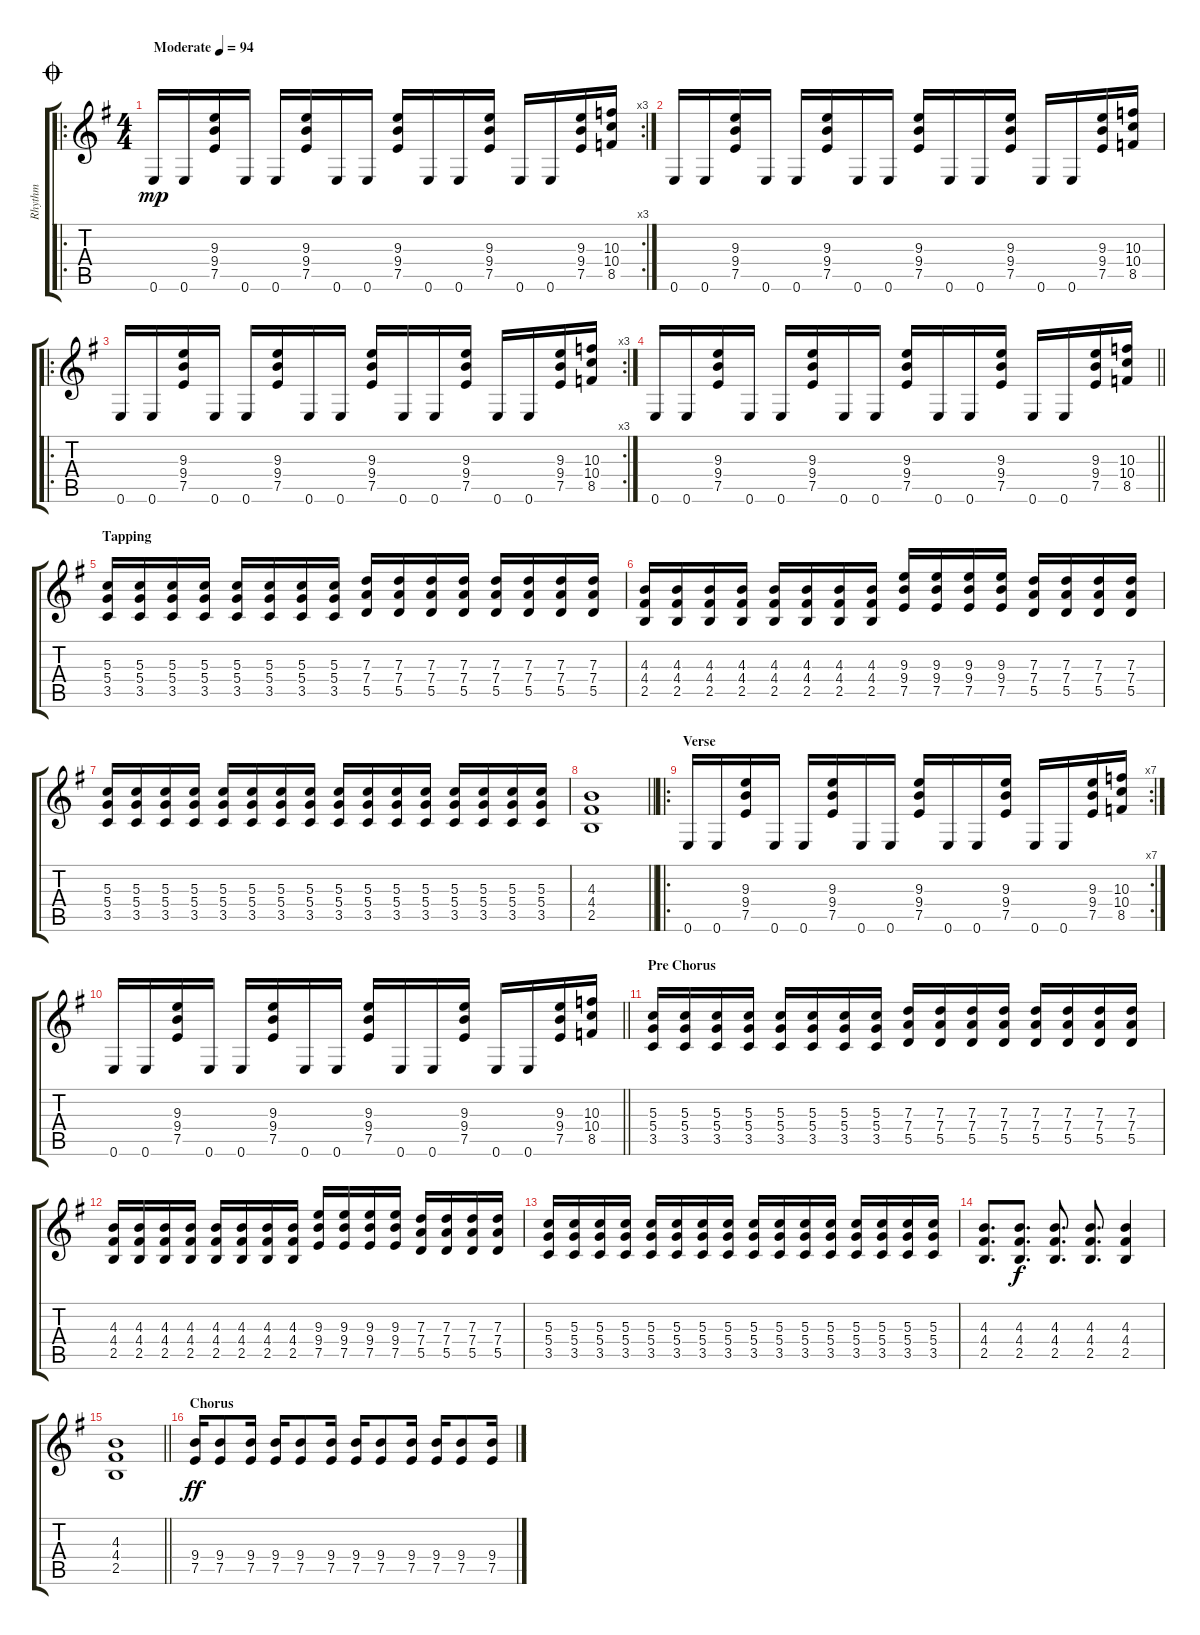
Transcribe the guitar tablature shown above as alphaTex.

\track ("Rhythm" "Rhythm") {instrument distortionguitar}
\staff {score tabs}
\tuning (E4 B3 G3 D3 A2 E2) {hide}
\ro
\rc 3
\ts (4 4)
\jump coda
\tempo (94 "Moderate")
\clef g2
\ks g
0.6.16{dy mp instrument distortionguitar} 0.6.16 (9.3 9.4 7.5).16 0.6.16 0.6.16 (9.3 9.4 7.5).16 0.6.16 0.6.16 (9.3 9.4 7.5).16 0.6.16 0.6.16 (9.3 9.4 7.5).16 0.6.16 0.6.16 (9.3 9.4 7.5).16 (10.3 10.4 8.5).16 |
0.6.16 0.6.16 (9.3 9.4 7.5).16 0.6.16 0.6.16 (9.3 9.4 7.5).16 0.6.16 0.6.16 (9.3 9.4 7.5).16 0.6.16 0.6.16 (9.3 9.4 7.5).16 0.6.16 0.6.16 (9.3 9.4 7.5).16 (10.3 10.4 8.5).16 |
\ro
\rc 3
0.6.16 0.6.16 (9.3 9.4 7.5).16 0.6.16 0.6.16 (9.3 9.4 7.5).16 0.6.16 0.6.16 (9.3 9.4 7.5).16 0.6.16 0.6.16 (9.3 9.4 7.5).16 0.6.16 0.6.16 (9.3 9.4 7.5).16 (10.3 10.4 8.5).16 |
\barLineRight lightlight
0.6.16 0.6.16 (9.3 9.4 7.5).16 0.6.16 0.6.16 (9.3 9.4 7.5).16 0.6.16 0.6.16 (9.3 9.4 7.5).16 0.6.16 0.6.16 (9.3 9.4 7.5).16 0.6.16 0.6.16 (9.3 9.4 7.5).16 (10.3 10.4 8.5).16 |
\section ("" "Tapping")
(5.3 5.4 3.5).16 (5.3 5.4 3.5).16 (5.3 5.4 3.5).16 (5.3 5.4 3.5).16 (5.3 5.4 3.5).16 (5.3 5.4 3.5).16 (5.3 5.4 3.5).16 (5.3 5.4 3.5).16 (7.3 7.4 5.5).16 (7.3 7.4 5.5).16 (7.3 7.4 5.5).16 (7.3 7.4 5.5).16 (7.3 7.4 5.5).16 (7.3 7.4 5.5).16 (7.3 7.4 5.5).16 (7.3 7.4 5.5).16 |
(4.3 4.4 2.5).16 (4.3 4.4 2.5).16 (4.3 4.4 2.5).16 (4.3 4.4 2.5).16 (4.3 4.4 2.5).16 (4.3 4.4 2.5).16 (4.3 4.4 2.5).16 (4.3 4.4 2.5).16 (9.3 9.4 7.5).16 (9.3 9.4 7.5).16 (9.3 9.4 7.5).16 (9.3 9.4 7.5).16 (7.3 7.4 5.5).16 (7.3 7.4 5.5).16 (7.3 7.4 5.5).16 (7.3 7.4 5.5).16 |
(5.3 5.4 3.5).16 (5.3 5.4 3.5).16 (5.3 5.4 3.5).16 (5.3 5.4 3.5).16 (5.3 5.4 3.5).16 (5.3 5.4 3.5).16 (5.3 5.4 3.5).16 (5.3 5.4 3.5).16 (5.3 5.4 3.5).16 (5.3 5.4 3.5).16 (5.3 5.4 3.5).16 (5.3 5.4 3.5).16 (5.3 5.4 3.5).16 (5.3 5.4 3.5).16 (5.3 5.4 3.5).16 (5.3 5.4 3.5).16 |
\barLineRight lightlight
(4.3 4.4 2.5).1 |
\ro
\rc 7
\section ("" "Verse")
0.6.16 0.6.16 (9.3 9.4 7.5).16 0.6.16 0.6.16 (9.3 9.4 7.5).16 0.6.16 0.6.16 (9.3 9.4 7.5).16 0.6.16 0.6.16 (9.3 9.4 7.5).16 0.6.16 0.6.16 (9.3 9.4 7.5).16 (10.3 10.4 8.5).16 |
\barLineRight lightlight
0.6.16 0.6.16 (9.3 9.4 7.5).16 0.6.16 0.6.16 (9.3 9.4 7.5).16 0.6.16 0.6.16 (9.3 9.4 7.5).16 0.6.16 0.6.16 (9.3 9.4 7.5).16 0.6.16 0.6.16 (9.3 9.4 7.5).16 (10.3 10.4 8.5).16 |
\section ("" "Pre Chorus")
(5.3 5.4 3.5).16 (5.3 5.4 3.5).16 (5.3 5.4 3.5).16 (5.3 5.4 3.5).16 (5.3 5.4 3.5).16 (5.3 5.4 3.5).16 (5.3 5.4 3.5).16 (5.3 5.4 3.5).16 (7.3 7.4 5.5).16 (7.3 7.4 5.5).16 (7.3 7.4 5.5).16 (7.3 7.4 5.5).16 (7.3 7.4 5.5).16 (7.3 7.4 5.5).16 (7.3 7.4 5.5).16 (7.3 7.4 5.5).16 |
(4.3 4.4 2.5).16 (4.3 4.4 2.5).16 (4.3 4.4 2.5).16 (4.3 4.4 2.5).16 (4.3 4.4 2.5).16 (4.3 4.4 2.5).16 (4.3 4.4 2.5).16 (4.3 4.4 2.5).16 (9.3 9.4 7.5).16 (9.3 9.4 7.5).16 (9.3 9.4 7.5).16 (9.3 9.4 7.5).16 (7.3 7.4 5.5).16 (7.3 7.4 5.5).16 (7.3 7.4 5.5).16 (7.3 7.4 5.5).16 |
(5.3 5.4 3.5).16 (5.3 5.4 3.5).16 (5.3 5.4 3.5).16 (5.3 5.4 3.5).16 (5.3 5.4 3.5).16 (5.3 5.4 3.5).16 (5.3 5.4 3.5).16 (5.3 5.4 3.5).16 (5.3 5.4 3.5).16 (5.3 5.4 3.5).16 (5.3 5.4 3.5).16 (5.3 5.4 3.5).16 (5.3 5.4 3.5).16 (5.3 5.4 3.5).16 (5.3 5.4 3.5).16 (5.3 5.4 3.5).16 |
(4.3 4.4 2.5).8{d} (4.3 4.4 2.5).8{d dy f} (4.3 4.4 2.5).8{d} (4.3 4.4 2.5).8{d} (4.3 4.4 2.5).4 |
\barLineRight lightlight
(4.3 4.4 2.5).1 |
\section ("" "Chorus")
(9.4 7.5).16{dy ff} (9.4 7.5).8 (9.4 7.5).16 (9.4 7.5).16 (9.4 7.5).8 (9.4 7.5).16 (9.4 7.5).16 (9.4 7.5).8 (9.4 7.5).16 (9.4 7.5).16 (9.4 7.5).8 (9.4 7.5).16
